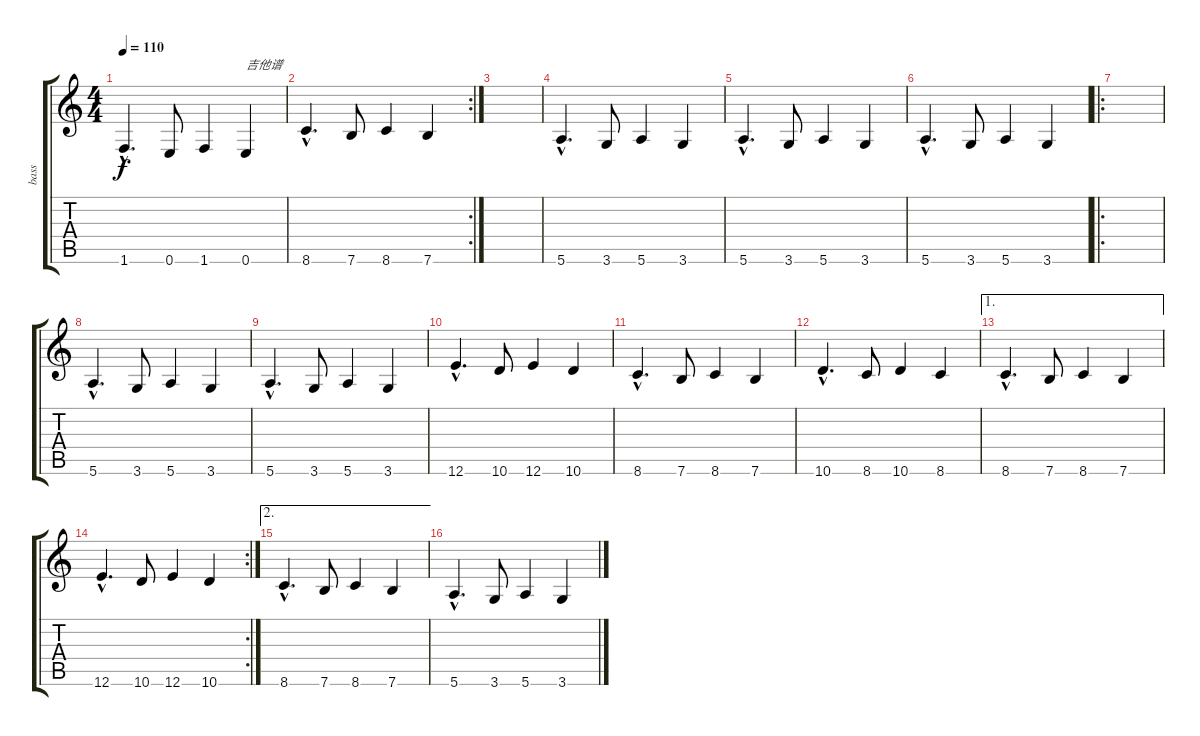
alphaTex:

\track ("bass" "bass") {instrument acousticbass}
\staff {score tabs}
\tuning (E4 B3 G3 D3 A2 E2) {hide}
\ts (4 4)
\tempo 110
\clef g2
\ks c
1.6{hac}.4{d dy f} 0.6.8 1.6.4 0.6.4{txt "吉他谱"} |
\rc 2
8.6{hac}.4{d} 7.6.8 8.6.4 7.6.4 |
|
5.6{hac}.4{d} 3.6.8 5.6.4 3.6.4 |
5.6{hac}.4{d} 3.6.8 5.6.4 3.6.4 |
5.6{hac}.4{d} 3.6.8 5.6.4 3.6.4 |
\ro
|
5.6{hac}.4{d} 3.6.8 5.6.4 3.6.4 |
5.6{hac}.4{d} 3.6.8 5.6.4 3.6.4 |
12.6{hac}.4{d} 10.6.8 12.6.4 10.6.4 |
8.6{hac}.4{d} 7.6.8 8.6.4 7.6.4 |
10.6{hac}.4{d} 8.6.8 10.6.4 8.6.4 |
\ae 1
8.6{hac}.4{d} 7.6.8 8.6.4 7.6.4 |
\rc 2
12.6{hac}.4{d} 10.6.8 12.6.4 10.6.4 |
\ae 2
8.6{hac}.4{d} 7.6.8 8.6.4 7.6.4 |
5.6{hac}.4{d} 3.6.8 5.6.4 3.6.4
